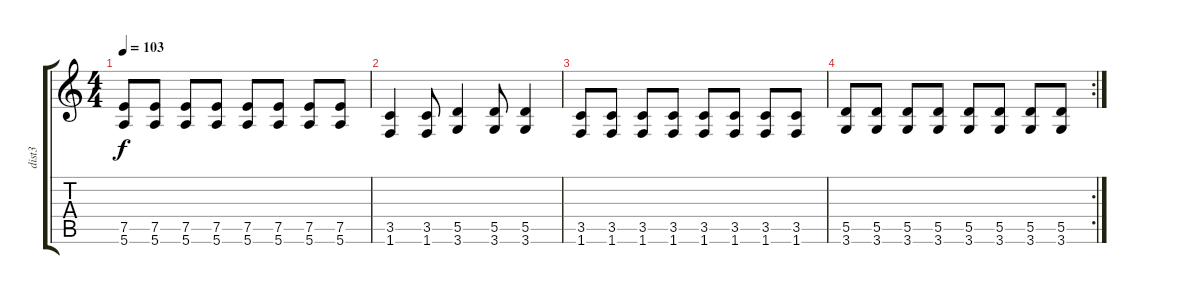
\track ("dist3" "dist3") {instrument distortionguitar}
\staff {score tabs}
\tuning (E4 B3 G3 D3 A2 E2) {hide}
\ts (4 4)
\tempo 103
\clef g2
\ks c
(7.5 5.6).8{dy f} (7.5 5.6).8 (7.5 5.6).8 (7.5 5.6).8 (7.5 5.6).8 (7.5 5.6).8 (7.5 5.6).8 (7.5 5.6).8 |
(3.5 1.6).4 (3.5 1.6).8 (5.5 3.6).4 (5.5 3.6).8 (5.5 3.6).4 |
(3.5 1.6).8 (3.5 1.6).8 (3.5 1.6).8 (3.5 1.6).8 (3.5 1.6).8 (3.5 1.6).8 (3.5 1.6).8 (3.5 1.6).8 |
\rc 2
(5.5 3.6).8 (5.5 3.6).8 (5.5 3.6).8 (5.5 3.6).8 (5.5 3.6).8 (5.5 3.6).8 (5.5 3.6).8 (5.5 3.6).8
